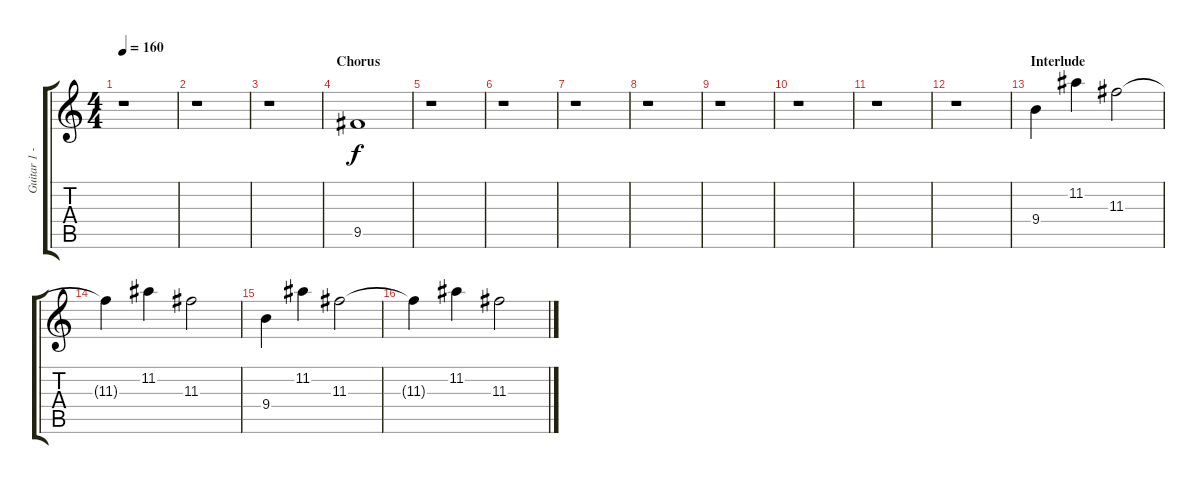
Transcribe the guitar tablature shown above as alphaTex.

\track ("Guitar 1 - Clean" "Guitar 1 -") {instrument electricguitarclean}
\staff {score tabs}
\tuning (E4 B3 G3 D3 A2 E2) {hide}
\ts (4 4)
\tempo 160
\clef g2
\ks c
r.1{dy f} |
r.1 |
r.1 |
\section ("" "Chorus")
9.5.1 |
r.1 |
r.1 |
r.1 |
r.1 |
r.1 |
r.1 |
r.1 |
r.1 |
\section ("" "Interlude")
9.4.4 11.2.4 11.3.2 |
11.3{t}.4 11.2.4 11.3.2 |
9.4.4 11.2.4 11.3.2 |
11.3{t}.4 11.2.4 11.3.2
